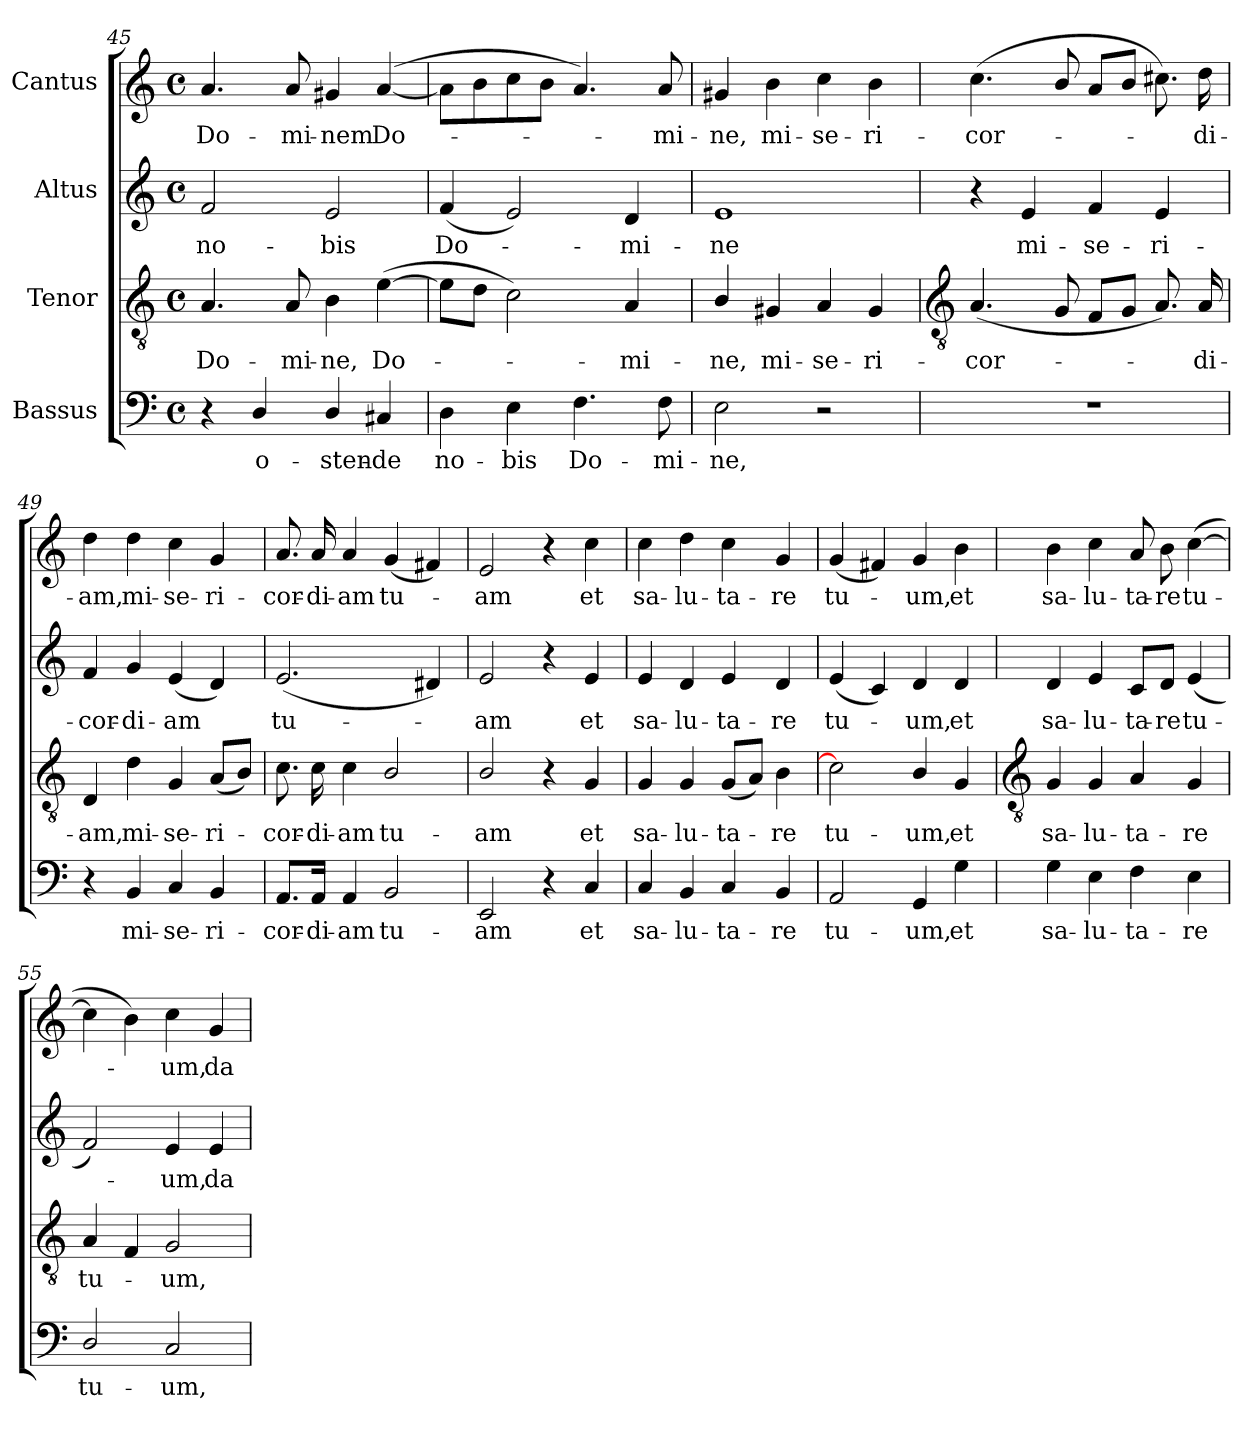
**kern	**text	**kern	**text	**kern	**text	**kern	**text
*part4	*part4	*part3	*part3	*part2	*part2	*part1	*part1
*staff4	*staff4	*staff3	*staff3	*staff2	*staff2	*staff1	*staff1
*I"Bassus	*	*I"Tenor	*	*I"Altus	*	*I"Cantus	*
*clefF4	*	*clefGv2	*	*clefG2	*	*clefG2	*
*k[]	*	*k[]	*	*k[]	*	*k[]	*
*C:	*	*C:	*	*C:	*	*C:	*
*M4/4	*	*M4/4	*	*M4/4	*	*M4/4	*
*met(c)	*	*met(c)	*	*met(c)	*	*met(c)	*
=45	=45	=45	=45	=45	=45	=45	=45
!	!	!	!LO:LY:b	!	!LO:LY:b	!	!LO:LY:b
4r	.	4.A	Do-	2f	no-	4.a	Do-
!	!LO:LY:b	!	!	!	!	!	!
4D/	o-	.	.	.	.	.	.
!	!	!	!LO:LY:b	!	!	!	!LO:LY:b
.	.	8A	-mi-	.	.	8a	-mi-
!	!LO:LY:b	!	!LO:LY:b	!	!LO:LY:b	!	!LO:LY:b
4D/	-sten-	4B	-ne,	2e	-bis	4g#X	-nem
!	!LO:LY:b	!	!LO:LY:b	!	!	!	!LO:LY:b
4C#X	-de	(>[4e	Do-	.	.	(>[4a	Do-
=46	=46	=46	=46	=46	=46	=46	=46
!	!LO:LY:b	!	!	!	!LO:LY:b	!	!
4D	no-	8eL]	.	(<4f	Do-	8aL]	.
.	.	8dJ	.	.	.	8b	.
!	!LO:LY:b	!	!	!	!	!	!
4E	-bis	2c)	.	2e)	.	8cc	.
.	.	.	.	.	.	8bJ	.
!	!LO:LY:b	!	!	!	!	!	!
4.F	Do-	.	.	.	.	4.a)	.
!	!	!	!LO:LY:b	!	!LO:LY:b	!	!
.	.	4A	mi-	4d	mi-	.	.
!	!LO:LY:b	!	!	!	!	!	!LO:LY:b
8F	-mi-	.	.	.	.	8a	mi-
=47	=47	=47	=47	=47	=47	=47	=47
!	!LO:LY:b	!	!LO:LY:b	!	!LO:LY:b	!	!LO:LY:b
2E	-ne,	4B/	-ne,	1e	-ne	4g#X	-ne,
!	!	!	!LO:LY:b	!	!	!	!LO:LY:b
.	.	4G#X	mi-	.	.	4b	mi-
!	!	!	!LO:LY:b	!	!	!	!LO:LY:b
2r	.	4A	-se-	.	.	4cc	-se-
!	!	!	!LO:LY:b	!	!	!	!LO:LY:b
.	.	4G#	-ri-	.	.	4b	-ri-
!!LO:LB:g=z
=48	=48	=48	=48	=48	=48	=48	=48
*	*	*clefGv2	*	*	*	*	*
!	!	!	!LO:LY:b	!	!	!	!LO:LY:b
1r	.	(<4.A	-cor-	4r	.	(>4.cc	-cor-
!	!	!	!	!	!LO:LY:b	!	!
.	.	.	.	4e	mi-	.	.
.	.	8G	.	.	.	8b/	.
!	!	!	!	!	!LO:LY:b	!	!
.	.	8FL	.	4f	-se-	8aL	.
.	.	8GJ	.	.	.	8bJ	.
!	!	!	!	!	!LO:LY:b	!	!
.	.	8.A)	.	4e	-ri-	8.cc#X)	.
!	!	!	!LO:LY:b	!	!	!	!LO:LY:b
.	.	16A	di-	.	.	16dd	di-
=49	=49	=49	=49	=49	=49	=49	=49
!	!	!	!LO:LY:b	!	!LO:LY:b	!	!LO:LY:b
4r	.	4D	-am,	4f	-cor-	4dd	-am,
!	!LO:LY:b	!	!LO:LY:b	!	!LO:LY:b	!	!LO:LY:b
4BB	mi-	4d	mi-	4g	-di-	4dd	mi-
!	!LO:LY:b	!	!LO:LY:b	!	!LO:LY:b	!	!LO:LY:b
4C	-se-	4G	-se-	(<4e	-am	4cc	-se-
!	!LO:LY:b	!	!LO:LY:b	!	!	!	!LO:LY:b
4BB	-ri-	(<8AL	-ri-	4d)	.	4g	-ri-
.	.	8BJ)	.	.	.	.	.
=50	=50	=50	=50	=50	=50	=50	=50
!	!LO:LY:b	!	!LO:LY:b	!	!LO:LY:b	!	!LO:LY:b
8.AA/L	-cor-	8.c	cor-	(<2.e	tu-	8.a	-cor-
!	!LO:LY:b	!	!LO:LY:b	!	!	!	!LO:LY:b
16AA/Jk	-di-	16c	-di-	.	.	16a	-di-
!	!LO:LY:b	!	!LO:LY:b	!	!	!	!LO:LY:b
4AA	-am	4c	-am	.	.	4a	-am
!	!LO:LY:b	!	!LO:LY:b	!	!	!	!LO:LY:b
2BB	tu-	2B/	tu-	.	.	(<4g	tu-
.	.	.	.	4d#X)	.	4f#X)	.
=51	=51	=51	=51	=51	=51	=51	=51
!	!LO:LY:b	!	!LO:LY:b	!	!LO:LY:b	!	!LO:LY:b
2EE	-am	2B/	-am	2e	am	2e	am
4r	.	4r	.	4r	.	4r	.
!	!LO:LY:b	!	!LO:LY:b	!	!LO:LY:b	!	!LO:LY:b
4C	et	4G	et	4e	et	4cc	et
=52	=52	=52	=52	=52	=52	=52	=52
!	!LO:LY:b	!	!LO:LY:b	!	!LO:LY:b	!	!LO:LY:b
4C	sa-	4G	sa-	4e	sa-	4cc	sa-
!	!LO:LY:b	!	!LO:LY:b	!	!LO:LY:b	!	!LO:LY:b
4BB	-lu-	4G	-lu-	4d	-lu-	4dd	-lu-
!	!LO:LY:b	!	!LO:LY:b	!	!LO:LY:b	!	!LO:LY:b
4C	-ta-	(<8GL	-ta-	4e	-ta-	4cc	-ta-
.	.	8AJ)	.	.	.	.	.
!	!LO:LY:b	!	!LO:LY:b	!	!LO:LY:b	!	!LO:LY:b
4BB	-re	4B	re	4d	-re	4g	-re
=53	=53	=53	=53	=53	=53	=53	=53
!	!LO:LY:b	!	!LO:LY:b	!	!LO:LY:b	!	!LO:LY:b
2AA	tu-	2c]	tu-	(<4e	tu-	(<4g	tu-
.	.	.	.	4c)	.	4f#X)	.
!	!LO:LY:b	!	!LO:LY:b	!	!LO:LY:b	!	!LO:LY:b
4GG	-um,	4B/	-um,	4d	um,	4g	um,
!	!LO:LY:b	!	!LO:LY:b	!	!LO:LY:b	!	!LO:LY:b
4G	et	4G	et	4d	et	4b	et
!!LO:LB:g=z
=54	=54	=54	=54	=54	=54	=54	=54
*	*	*clefGv2	*	*	*	*	*
!	!LO:LY:b	!	!LO:LY:b	!	!LO:LY:b	!	!LO:LY:b
4G	sa-	4G	sa-	4d	sa-	4b	sa-
!	!LO:LY:b	!	!LO:LY:b	!	!LO:LY:b	!	!LO:LY:b
4E	-lu-	4G	-lu-	4e	-lu-	4cc	-lu-
!	!LO:LY:b	!	!LO:LY:b	!	!LO:LY:b	!	!LO:LY:b
4F	-ta-	4A	-ta-	8c/L	-ta-	8a	-ta-
!	!	!	!	!	!LO:LY:b	!	!LO:LY:b
.	.	.	.	8d/J	-re	8b	-re
!	!LO:LY:b	!	!LO:LY:b	!	!LO:LY:b	!	!LO:LY:b
4E	-re	4G	-re	(<4e	tu-	(>[4cc	tu-
=55	=55	=55	=55	=55	=55	=55	=55
!	!LO:LY:b	!	!LO:LY:b	!	!	!	!
2D/	tu-	4A	tu-	2f)	.	4cc]	.
.	.	4F	.	.	.	4b)	.
!	!LO:LY:b	!	!LO:LY:b	!	!LO:LY:b	!	!LO:LY:b
2C	-um,	2G	um,	4e	um,	4cc	um,
!	!	!	!	!	!LO:LY:b	!	!LO:LY:b
.	.	.	.	4e	da	4g	da
=	=	=	=	=	=	=	=
*-	*-	*-	*-	*-	*-	*-	*-
